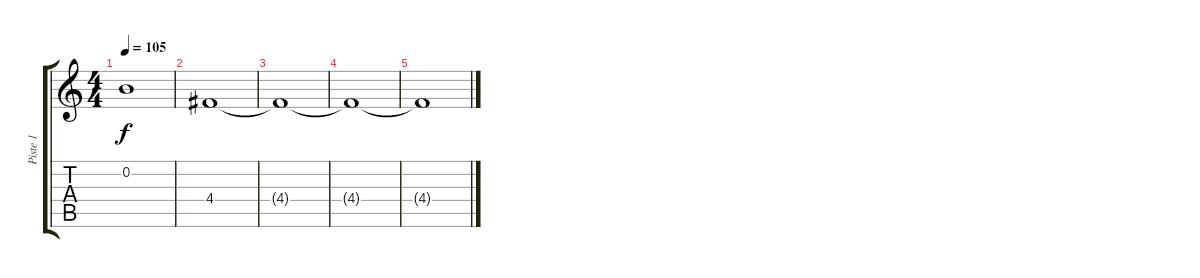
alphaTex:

\track ("Piste 1" "Piste 1") {instrument synthbass1}
\staff {score tabs}
\tuning (E4 B3 G3 D3 A2 E2) {hide}
\ts (4 4)
\tempo 105
\clef g2
\ks c
0.2.1{dy f balance 16} |
4.4.1{balance 0} |
4.4{t}.1 |
4.4{t}.1{balance 16} |
4.4{t}.1
